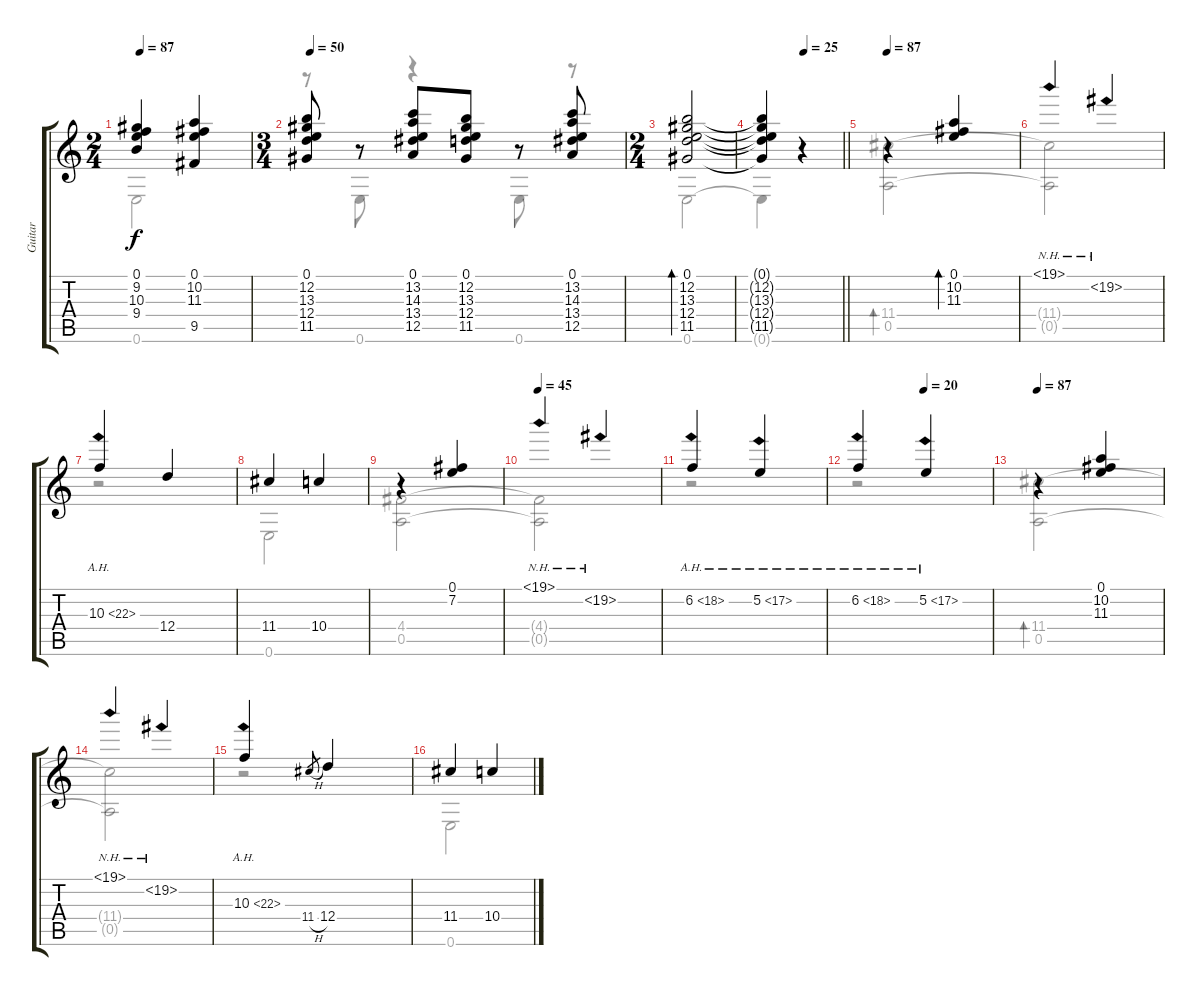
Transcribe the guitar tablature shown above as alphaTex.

\track ("Guitar" "Guitar") {instrument acousticguitarnylon}
\staff {score tabs}
\tuning (E4 B3 G3 D3 A2 E2) {hide}
\voice
\ts (2 4)
\tempo 87
\clef g2
\ks aminor
(0.1 9.2 10.3 9.4).4{dy f} (0.1 10.2 11.3 9.5).4 |
\ts (3 4)
\tempo 50
(0.1 12.2 13.3 12.4 11.5).8 r.8 (0.1 13.2 14.3 13.4 12.5).8 (0.1 12.2 13.3 12.4 11.5).8 r.8 (0.1 13.2 14.3 13.4 12.5).8 |
\ts (2 4)
(0.1 12.2 13.3 12.4 11.5).2{bd 120} |
\tempo (25 0.5)
\barLineRight lightlight
(0.1{t} 12.2{t} 13.3{t} 12.4{t} 11.5{t}).4 r.4 |
\tempo 87
r.4 (0.1 10.2 11.3).4{bd 120} |
19.1{nh}.4 19.2{nh}.4 |
10.3{ah 12}.4 12.4.4 |
11.4.4 10.4.4 |
r.4 (0.1 7.2).4 |
\tempo 45
19.1{nh}.4 19.2{nh}.4 |
6.2{ah 12}.4 5.2{ah 12}.4 |
\tempo (20 0.5)
6.2{ah 12}.4 5.2{ah 12}.4 |
\tempo 87
r.4 (0.1 10.2 11.3).4 |
19.1{nh}.4 19.2{nh}.4 |
10.3{ah 12}.4 11.4{h}.8{gr} 12.4.4 |
11.4.4 10.4.4
\voice
\clef g2
\ottava regular
\simile none
\ks aminor
0.6{t}.2{dy f} |
r.8 0.6.8 r.4 0.6.8 r.8 |
0.6.2 |
\barLineRight lightlight
0.6{t}.4 r.4 |
(11.4 0.5).2{bd 120} |
(11.4{t} 0.5{t}).2 |
r.2 |
0.6.2 |
(4.4 0.5).2 |
(4.4{t} 0.5{t}).2 |
r.2 |
r.2 |
(11.4 0.5).2{bd 120} |
(11.4{t} 0.5{t}).2 |
r.2 |
0.6.2
